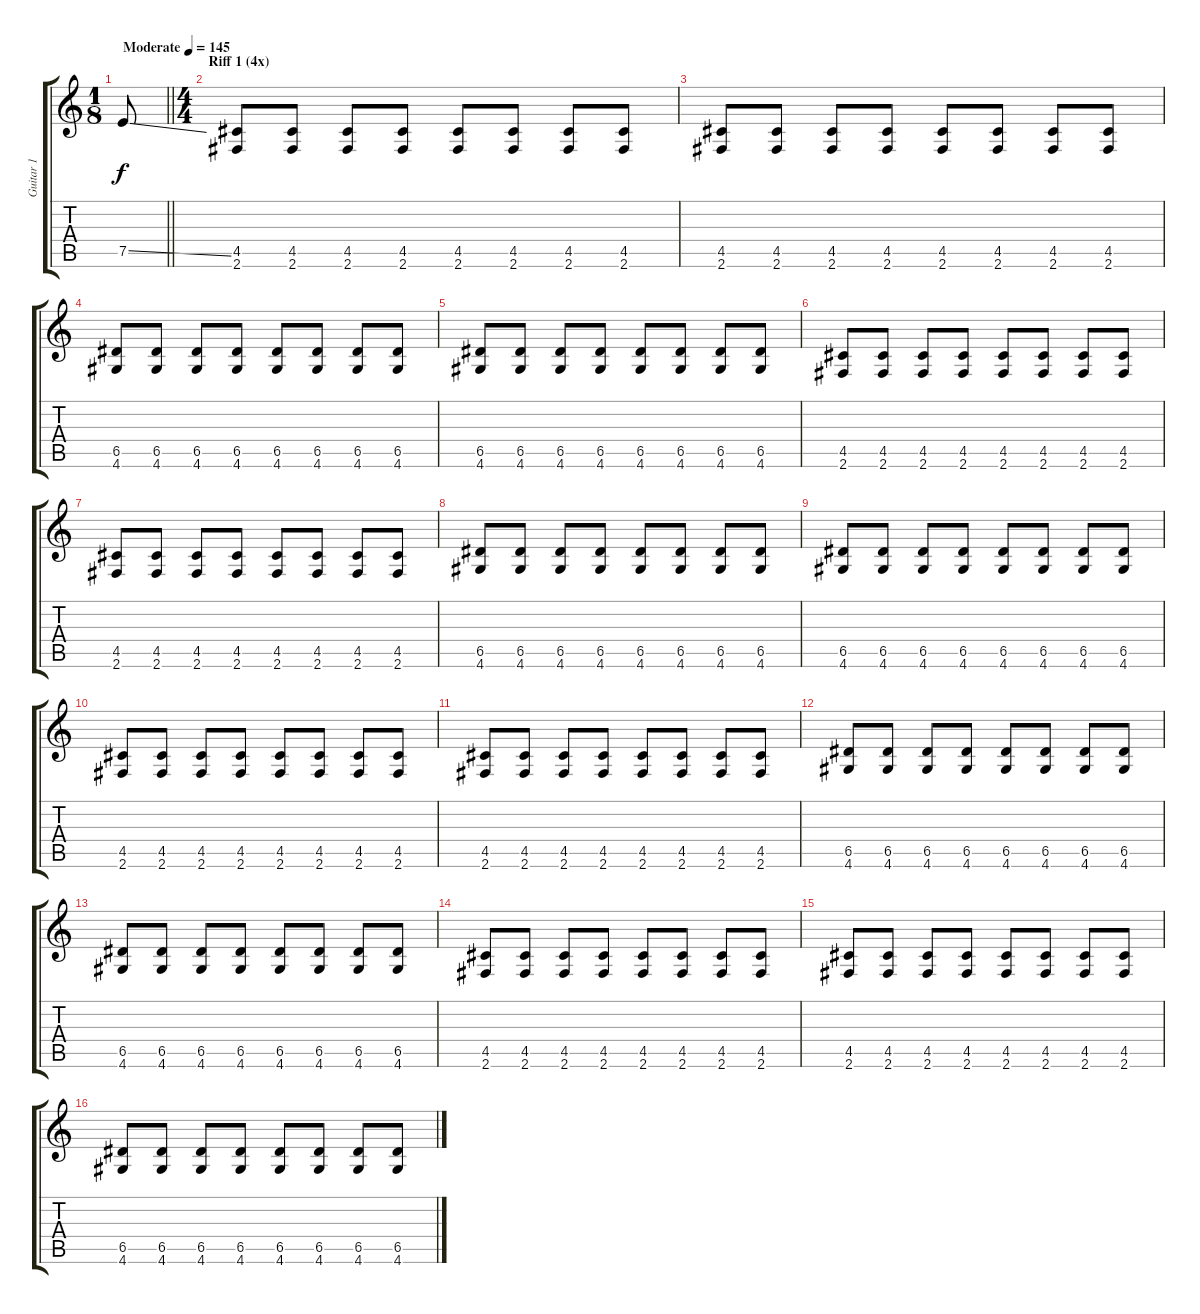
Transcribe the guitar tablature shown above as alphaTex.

\track ("Guitar 1" "Guitar 1") {instrument distortionguitar}
\staff {score tabs}
\tuning (E4 B3 G3 D3 A2 E2) {hide}
\ts (1 8)
\tempo (145 "Moderate")
\clef g2
\barLineRight lightlight
\ks c
7.5{ss}.8{dy f instrument distortionguitar} |
\ts (4 4)
\section ("" "Riff 1 (4x)")
(4.5 2.6).8 (4.5 2.6).8 (4.5 2.6).8 (4.5 2.6).8 (4.5 2.6).8 (4.5 2.6).8 (4.5 2.6).8 (4.5 2.6).8 |
(4.5 2.6).8 (4.5 2.6).8 (4.5 2.6).8 (4.5 2.6).8 (4.5 2.6).8 (4.5 2.6).8 (4.5 2.6).8 (4.5 2.6).8 |
(6.5 4.6).8 (6.5 4.6).8 (6.5 4.6).8 (6.5 4.6).8 (6.5 4.6).8 (6.5 4.6).8 (6.5 4.6).8 (6.5 4.6).8 |
(6.5 4.6).8 (6.5 4.6).8 (6.5 4.6).8 (6.5 4.6).8 (6.5 4.6).8 (6.5 4.6).8 (6.5 4.6).8 (6.5 4.6).8 |
(4.5 2.6).8 (4.5 2.6).8 (4.5 2.6).8 (4.5 2.6).8 (4.5 2.6).8 (4.5 2.6).8 (4.5 2.6).8 (4.5 2.6).8 |
(4.5 2.6).8 (4.5 2.6).8 (4.5 2.6).8 (4.5 2.6).8 (4.5 2.6).8 (4.5 2.6).8 (4.5 2.6).8 (4.5 2.6).8 |
(6.5 4.6).8 (6.5 4.6).8 (6.5 4.6).8 (6.5 4.6).8 (6.5 4.6).8 (6.5 4.6).8 (6.5 4.6).8 (6.5 4.6).8 |
(6.5 4.6).8 (6.5 4.6).8 (6.5 4.6).8 (6.5 4.6).8 (6.5 4.6).8 (6.5 4.6).8 (6.5 4.6).8 (6.5 4.6).8 |
(4.5 2.6).8 (4.5 2.6).8 (4.5 2.6).8 (4.5 2.6).8 (4.5 2.6).8 (4.5 2.6).8 (4.5 2.6).8 (4.5 2.6).8 |
(4.5 2.6).8 (4.5 2.6).8 (4.5 2.6).8 (4.5 2.6).8 (4.5 2.6).8 (4.5 2.6).8 (4.5 2.6).8 (4.5 2.6).8 |
(6.5 4.6).8 (6.5 4.6).8 (6.5 4.6).8 (6.5 4.6).8 (6.5 4.6).8 (6.5 4.6).8 (6.5 4.6).8 (6.5 4.6).8 |
(6.5 4.6).8 (6.5 4.6).8 (6.5 4.6).8 (6.5 4.6).8 (6.5 4.6).8 (6.5 4.6).8 (6.5 4.6).8 (6.5 4.6).8 |
(4.5 2.6).8 (4.5 2.6).8 (4.5 2.6).8 (4.5 2.6).8 (4.5 2.6).8 (4.5 2.6).8 (4.5 2.6).8 (4.5 2.6).8 |
(4.5 2.6).8 (4.5 2.6).8 (4.5 2.6).8 (4.5 2.6).8 (4.5 2.6).8 (4.5 2.6).8 (4.5 2.6).8 (4.5 2.6).8 |
(6.5 4.6).8 (6.5 4.6).8 (6.5 4.6).8 (6.5 4.6).8 (6.5 4.6).8 (6.5 4.6).8 (6.5 4.6).8 (6.5 4.6).8
